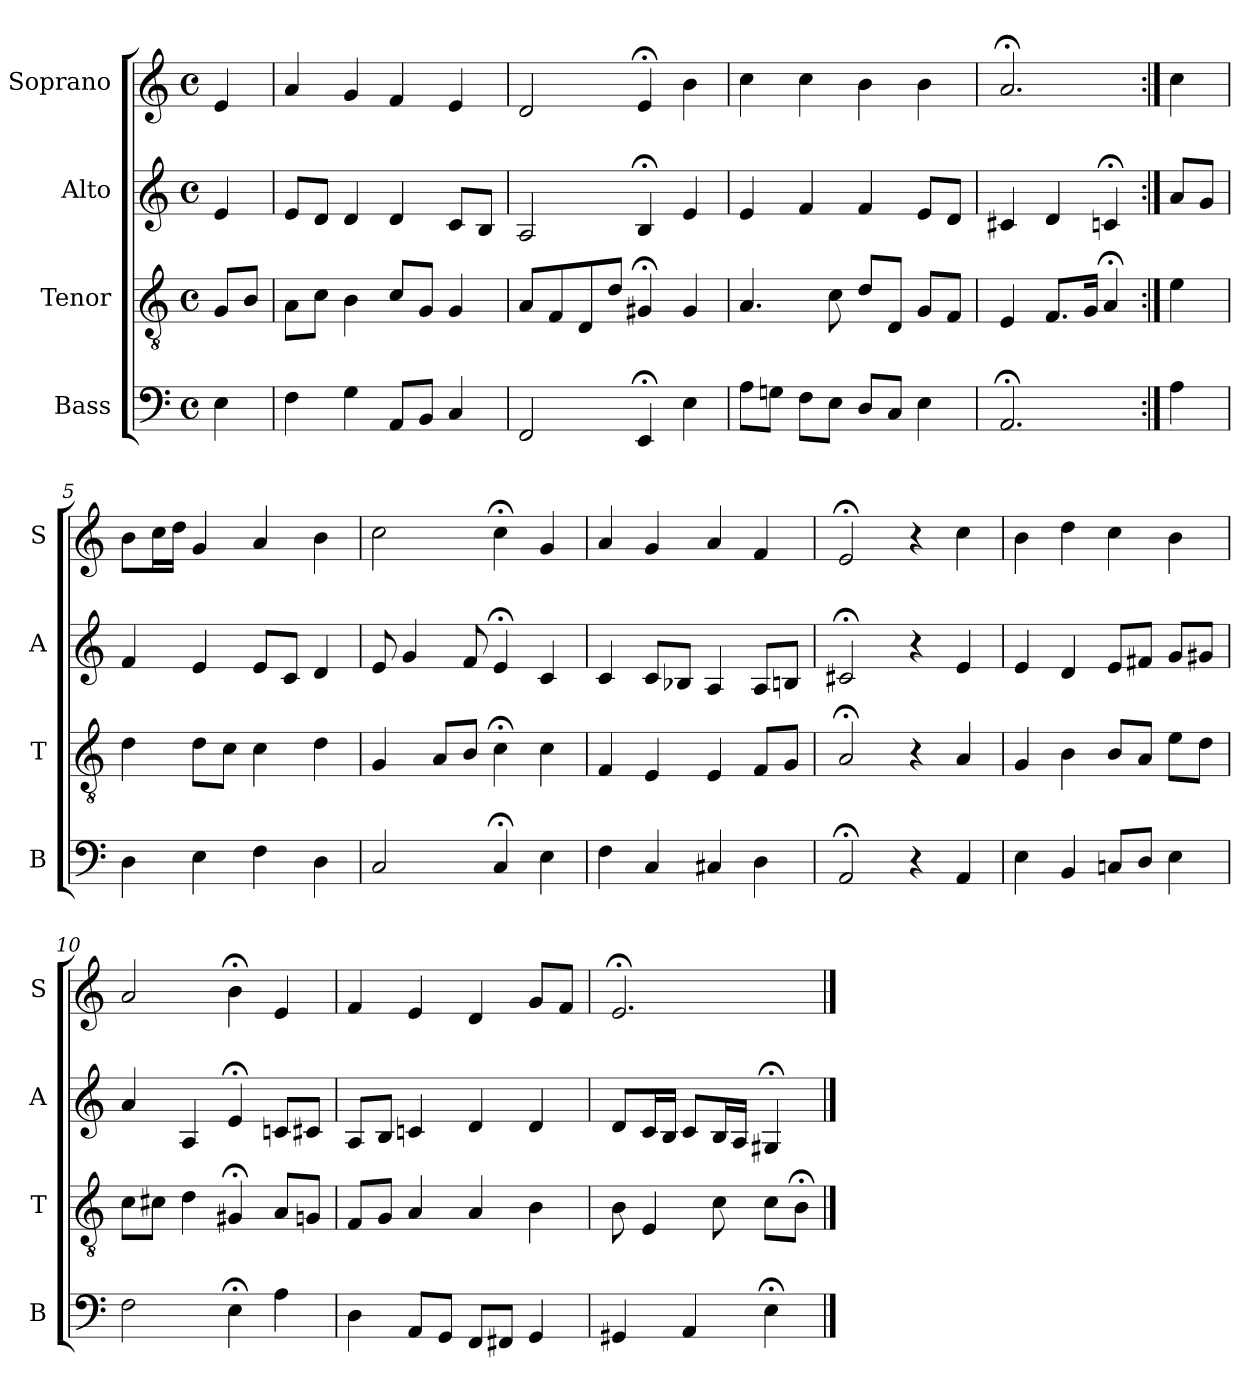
**kern	**kern	**kern	**kern
*part4	*part3	*part2	*part1
*staff4	*staff3	*staff2	*staff1
*I"Bass	*I"Tenor	*I"Alto	*I"Soprano
*I'B	*I'T	*I'A	*I'S
*clefF4	*clefGv2	*clefG2	*clefG2
*k[]	*k[]	*k[]	*k[]
*a:	*a:	*a:	*a:
*M4/4	*M4/4	*M4/4	*M4/4
*met(c)	*met(c)	*met(c)	*met(c)
*MM100	*MM100	*MM100	*MM100
=	=	=	=
4E	8GL	4e	4e
.	8BJ	.	.
=1	=1	=1	=1
4F	8AL	8eL	4a
.	8cJ	8dJ	.
4G	4B	4d	4g
8AAL	8cL	4d	4f
8BBJ	8GJ	.	.
4C	4G	8cL	4e
.	.	8BJ	.
=2	=2	=2	=2
2FF	8AL	2A	2d
.	8F	.	.
.	8D	.	.
.	8dJ	.	.
4EE;<	4G#X;<i	4B;<	4e;<
4Ei	4G#i	4e	4b
=3	=3	=3	=3
8AiL	4.Ai	4e	4cc
8GnJ	.	.	.
8FL	.	4f	4cc
8EJ	8c	.	.
8DL	8dL	4f	4b
8CJ	8DJ	.	.
4E	8GL	8eL	4b
.	8FJ	8dJ	.
=4	=4	=4	=4
2.AA;<	4E	4c#X	2.a;<
.	8.FL	4d	.
.	16GJk	.	.
.	4A;<	4cn;<	.
=:|!	=:|!	=:|!	=:|!
4A	4e	8aL	4cc
.	.	8gJ	.
=5	=5	=5	=5
4D	4d	4f	8bL
.	.	.	16ccL
.	.	.	16ddJJ
4E	8dL	4e	4g
.	8cJ	.	.
4F	4ci	8eL	4a
.	.	8ciJ	.
4D	4di	4di	4b
=6	=6	=6	=6
2C	4G	8e	2cc
.	.	4g	.
.	8AL	.	.
.	8BJ	8f	.
4C;<	4c;<	4e;<	4cc;<
4E	4c	4c	4g
=7	=7	=7	=7
4F	4F	4c	4a
4C	4E	8cL	4g
.	.	8B-XJ	.
4C#X	4E	4A	4a
4D	8FL	8AL	4f
.	8GJ	8BnJ	.
=8	=8	=8	=8
2AA;<	2A;<	2c#X;<	2e;<
4r	4r	4r	4r
4AA	4A	4e	4cc
=9	=9	=9	=9
4E	4G	4e	4b
4BB	4B	4d	4dd
8CnL	8BL	8eL	4cc
8DJ	8AJ	8f#XJ	.
4E	8eL	8gL	4b
.	8dJ	8g#XJ	.
=10	=10	=10	=10
2F	8cL	4a	2a
.	8c#XJ	.	.
.	4d	4A	.
4E;<i	4G#X;<i	4e;<	4b;<
4Ai	8AiL	8cnL	4e
.	8GnJ	8c#XJ	.
=11	=11	=11	=11
4D	8FL	8AL	4f
.	8GJ	8BJ	.
8AAL	4A	4cn	4e
8GGJ	.	.	.
8FFL	4A	4d	4d
8FF#XJ	.	.	.
4GG	4B	4d	8gL
.	.	.	8fJ
=12	=12	=12	=12
4GG#X	8B	8dL	2.e;<
.	4E	16cL	.
.	.	16BJJ	.
4AA	.	8cL	.
.	8c	16BL	.
.	.	16AJJ	.
4E;<	8cL	4G#X;<	.
.	8B;<J	.	.
==	==	==	==
*-	*-	*-	*-
